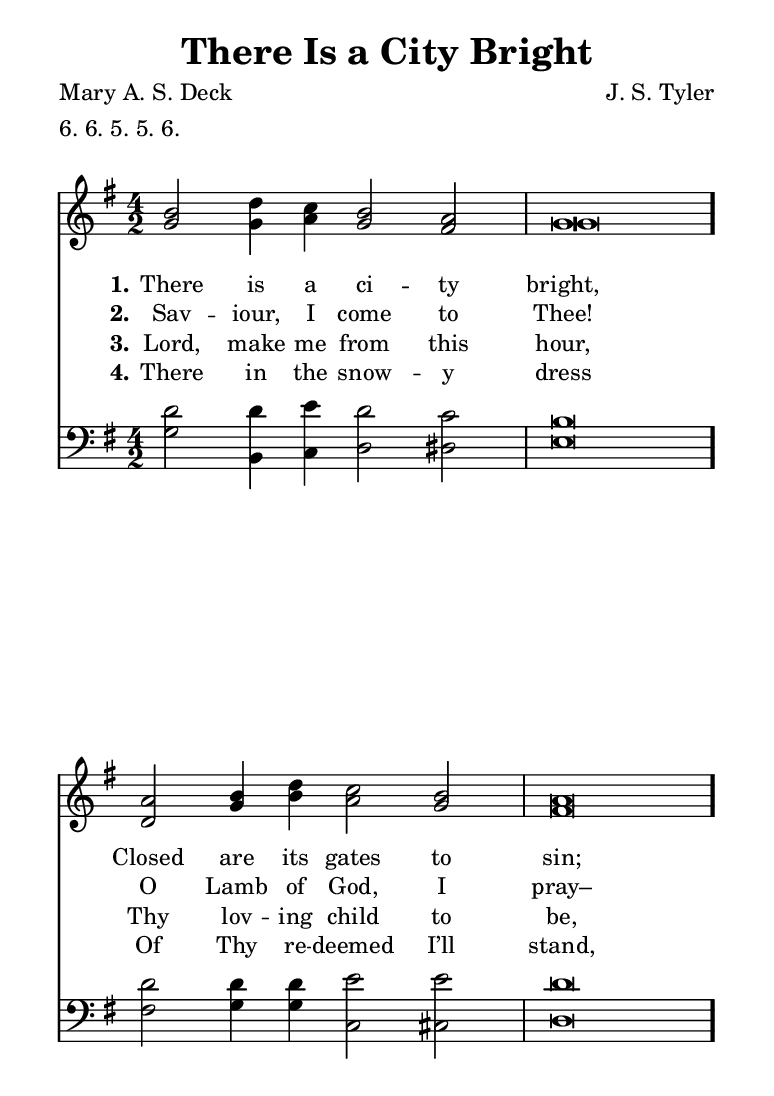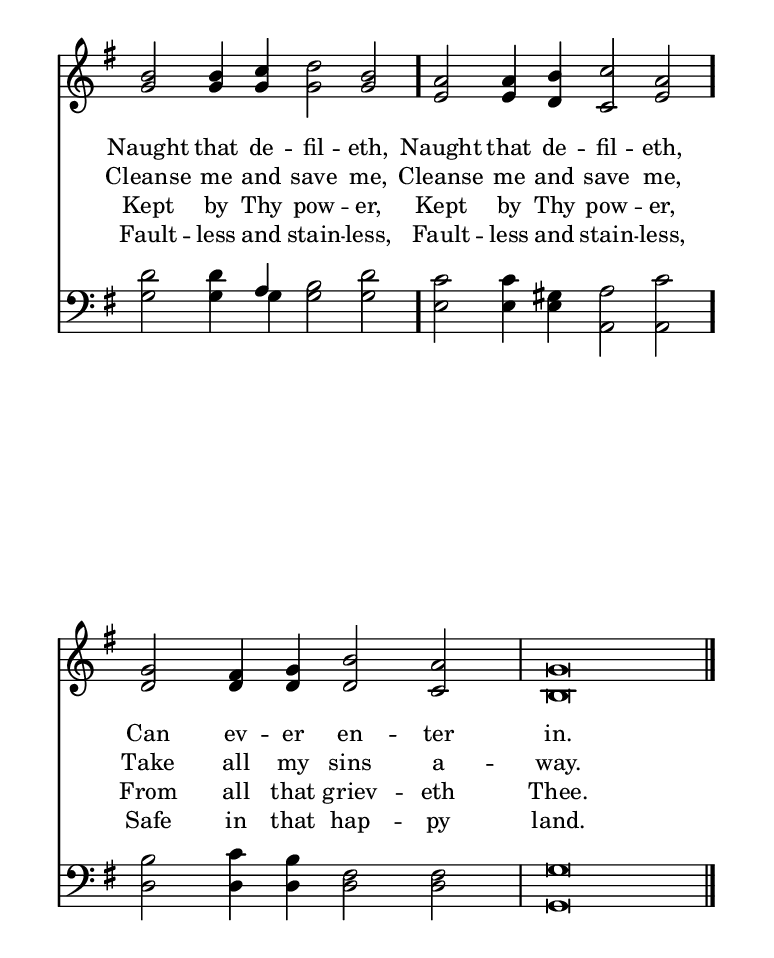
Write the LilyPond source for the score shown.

\include "common/global.ily"
\paper {
  \include "common/paper.ily"
  ragged-last-bottom = ##t
  %systems-per-page = ##f
  %page-count = #(cond (is-eogsized 2) (#t #f))
}

\header{
  hymnnumber = "360"
  title = "There Is a City Bright"
  tunename = "City Bright"
  meter = "6. 6. 5. 5. 6."
  poet = "Mary A. S. Deck"
  composer = "J. S. Tyler"
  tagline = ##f
}

global = {
  \include "common/overrides.ily"
  \override Staff.TimeSignature.style = #'numbered
  \time 4/2
  \override Score.MetronomeMark.transparent = ##t % hide all fermata changes too
  \tempo 2=80
  \key g \major
  \autoBeamOff
}

patternA = { c2 c4 c c2 c | c\breve | }

notesSoprano = {
\global
\relative c'' {

  \changePitch \patternA { b d c b a | g }
  \changePitch \patternA { a b d c b | a }
  \changePitch \patternA { b b c d b }
  \changePitch \patternA { a a b c a }
  \changePitch \patternA { g fis g b a | g }

  \bar "|."

}
}

notesAlto = {
\global
\relative e' {

  \changePitch \patternA { g g a g fis | g }
  \changePitch \patternA { d g b a g | fis }
  \changePitch \patternA { g g g g g }
  \changePitch \patternA { e e d c e }
  \changePitch \patternA { d d d d c | b }

}
}

notesTenor = {
\global
\relative a {

  \changePitch \patternA { d d e d c | b }
  \changePitch \patternA { d d d e e | d }
  \changePitch \patternA { d d a b d }
  \changePitch \patternA { c c gis a c }
  \changePitch \patternA { b c b fis fis | g }

}
}

notesBass = {
\global
\relative f {

  \changePitch \patternA { g b, c d dis | e }
  \changePitch \patternA { fis g g c, cis | d }
  \changePitch \patternA { g g g g g }
  \changePitch \patternA { e e e a, a }
  \changePitch \patternA { d d d d d | g, }

}
}

wordsA = \lyricmode {
\set stanza = "1."

There is a ci -- ty bright, \bar "."
Closed are its gates to sin; \bar "."
Naught that de -- fil -- eth, \bar "."
%{HIDE>%} Naught that de -- fil -- eth, %{<HIDE%} \bar "."
Can ev -- er en -- ter in. \bar "."

}

wordsB = \lyricmode {
\set stanza = "2."

Sav -- iour, I come to Thee!
O Lamb of God, I pray–
Cleanse me and save me,
%{HIDE>%} Cleanse me and save me, %{<HIDE%}
Take all my sins a -- way.

}

wordsC = \lyricmode {
\set stanza = "3."

Lord, make me from this hour,
Thy lov -- ing child to be,
Kept by Thy pow -- er,
%{HIDE>%} Kept by Thy pow -- er, %{<HIDE%}
From all that griev -- eth Thee.

}

wordsD = \lyricmode {
\set stanza = "4."

There in the snow -- y dress
Of Thy re -- deemed I’ll stand,
Fault -- less and stain -- less,
%{HIDE>%} Fault -- less and stain -- less, %{<HIDE%}
Safe in that hap -- py land.

}

\score {
  \context ChoirStaff <<
    \context Staff = upper <<
      \set Staff.autoBeaming = ##f
      \set ChoirStaff.systemStartDelimiter = #'SystemStartBar
      \set ChoirStaff.printPartCombineTexts = ##f
      \partcombine #'(2 . 9) \notesSoprano \notesAlto
      \context NullVoice = sopranos { \voiceOne << \notesSoprano >> }
      \context NullVoice = altos { \voiceTwo << \notesAlto >> }
      \context Lyrics = one   \lyricsto sopranos \wordsA
      \context Lyrics = two   \lyricsto sopranos \wordsB
      \context Lyrics = three \lyricsto sopranos \wordsC
      \context Lyrics = four  \lyricsto sopranos \wordsD
    >>
    \context Staff = men <<
      \set Staff.autoBeaming = ##f
      \clef bass
      \set ChoirStaff.printPartCombineTexts = ##f
      \partcombine #'(2 . 9) \notesTenor \notesBass
      \context NullVoice = tenors { \voiceOne << \notesTenor >> }
      \context NullVoice = basses { \voiceTwo << \notesBass >> }
    >>
  >>
  \layout {
    \include "common/layout.ily"
  }
  \midi{
    \include "common/midi.ily"
  }
}

\version "2.19.49"  % necessary for upgrading to future LilyPond versions.

% vi:set et ts=2 sw=2 ai nocindent syntax=lilypond:
